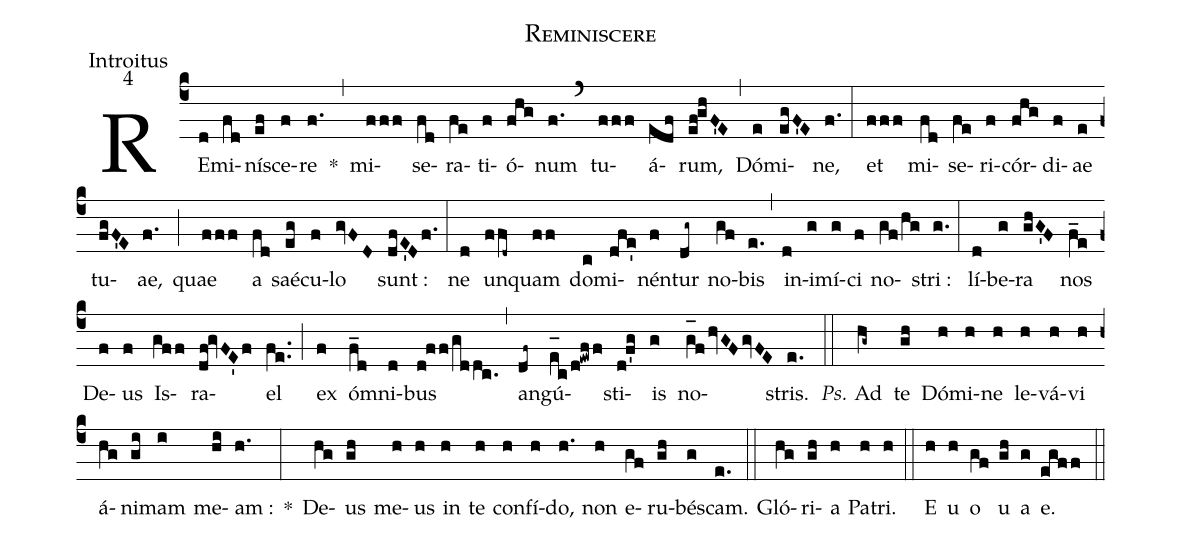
name:Reminiscere;
office-part:Introitus;
mode:4;
%%
(c4) RE(d)mi(fd)ní(ef)sce(f)re(f.) *(,) mi(fff)se(fd)ra(fe)ti(f)ó(fhg)num(f.) (`) tu(fff)á(edf)rum,(ef!ghF'E) (,) Dó(e)mi(egF'E)ne,(f.) (:) et(fff) mi(fd)se(fe)ri(f)cór(fhg)di(f)ae(e) tu(fgF'E)ae,(f.) (;) quae(fff) a(fd) saé(eg)cu(f)lo(gvFD) sunt :(dfE'Df.) (:) ne(d) un(ffd~)quam(ff) do(c)mi(dfe')nén(f)tur(dg~) no(gf)bis(e.) (,) in(d)i(g)mí(g)ci(f) no(gf/hg)stri :(g.) (:) lí(d)be(g)ra(ghG'F) nos(f_e) De(f)us(f) Is(gff)ra(df!gvFE'f)el(fe..) (;) ex(f) ó(f_d)mni(d)bus(d!ff/gddc.) (,) an(df~)gú(e_[oh:h]c/d!ewff)sti(d!f'g)is(g) no(g_[oh:h]fhvGFgvFE)stris.(e.) (::) <i>Ps.</i> Ad(hg~) te(gh) Dó(h)mi(h)ne(h) le(h)vá(h)vi(h) á(hg)ni(gi)mam(i) me(hi)am :(h.) *(:) De(hg)us(gh) me(h)us(h) in(h) te(h) con(h)fí(h)do,(h.) non(h) e(gf)ru(gh)bé(g)scam.(e.) (::) Gló(hg)ri(gh)a(h) Pa(h)tri.(h) (::) <eu>E(h) u(h) o(gf) u(gh) a(g) e.</eu>(egff) (::)
